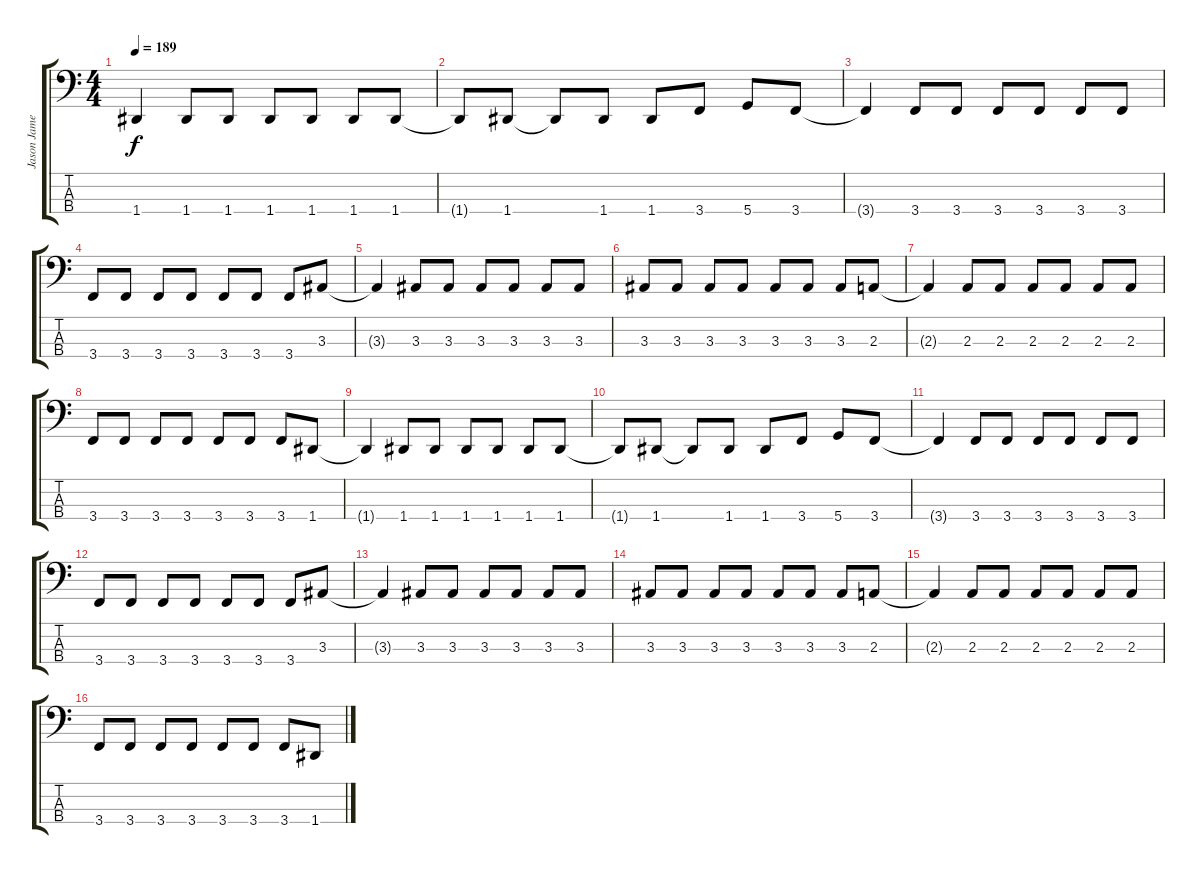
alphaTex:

\track ("Jason James" "Jason Jame") {instrument electricbasspick}
\staff {score tabs}
\tuning (F2 C2 G1 D1) {hide}
\ts (4 4)
\tempo 189
\clef f4
\ks c
1.4{t}.4{dy f} 1.4.8 1.4.8 1.4.8 1.4.8 1.4.8 1.4.8 |
1.4{t}.8 1.4.8 1.4{t}.8 1.4.8 1.4.8 3.4.8 5.4.8 3.4.8 |
3.4{t}.4 3.4.8 3.4.8 3.4.8 3.4.8 3.4.8 3.4.8 |
3.4.8 3.4.8 3.4.8 3.4.8 3.4.8 3.4.8 3.4.8 3.3.8 |
3.3{t}.4 3.3.8 3.3.8 3.3.8 3.3.8 3.3.8 3.3.8 |
3.3.8 3.3.8 3.3.8 3.3.8 3.3.8 3.3.8 3.3.8 2.3.8 |
2.3{t}.4 2.3.8 2.3.8 2.3.8 2.3.8 2.3.8 2.3.8 |
3.4.8 3.4.8 3.4.8 3.4.8 3.4.8 3.4.8 3.4.8 1.4.8 |
1.4{t}.4 1.4.8 1.4.8 1.4.8 1.4.8 1.4.8 1.4.8 |
1.4{t}.8 1.4.8 1.4{t}.8 1.4.8 1.4.8 3.4.8 5.4.8 3.4.8 |
3.4{t}.4 3.4.8 3.4.8 3.4.8 3.4.8 3.4.8 3.4.8 |
3.4.8 3.4.8 3.4.8 3.4.8 3.4.8 3.4.8 3.4.8 3.3.8 |
3.3{t}.4 3.3.8 3.3.8 3.3.8 3.3.8 3.3.8 3.3.8 |
3.3.8 3.3.8 3.3.8 3.3.8 3.3.8 3.3.8 3.3.8 2.3.8 |
2.3{t}.4 2.3.8 2.3.8 2.3.8 2.3.8 2.3.8 2.3.8 |
3.4.8 3.4.8 3.4.8 3.4.8 3.4.8 3.4.8 3.4.8 1.4.8
